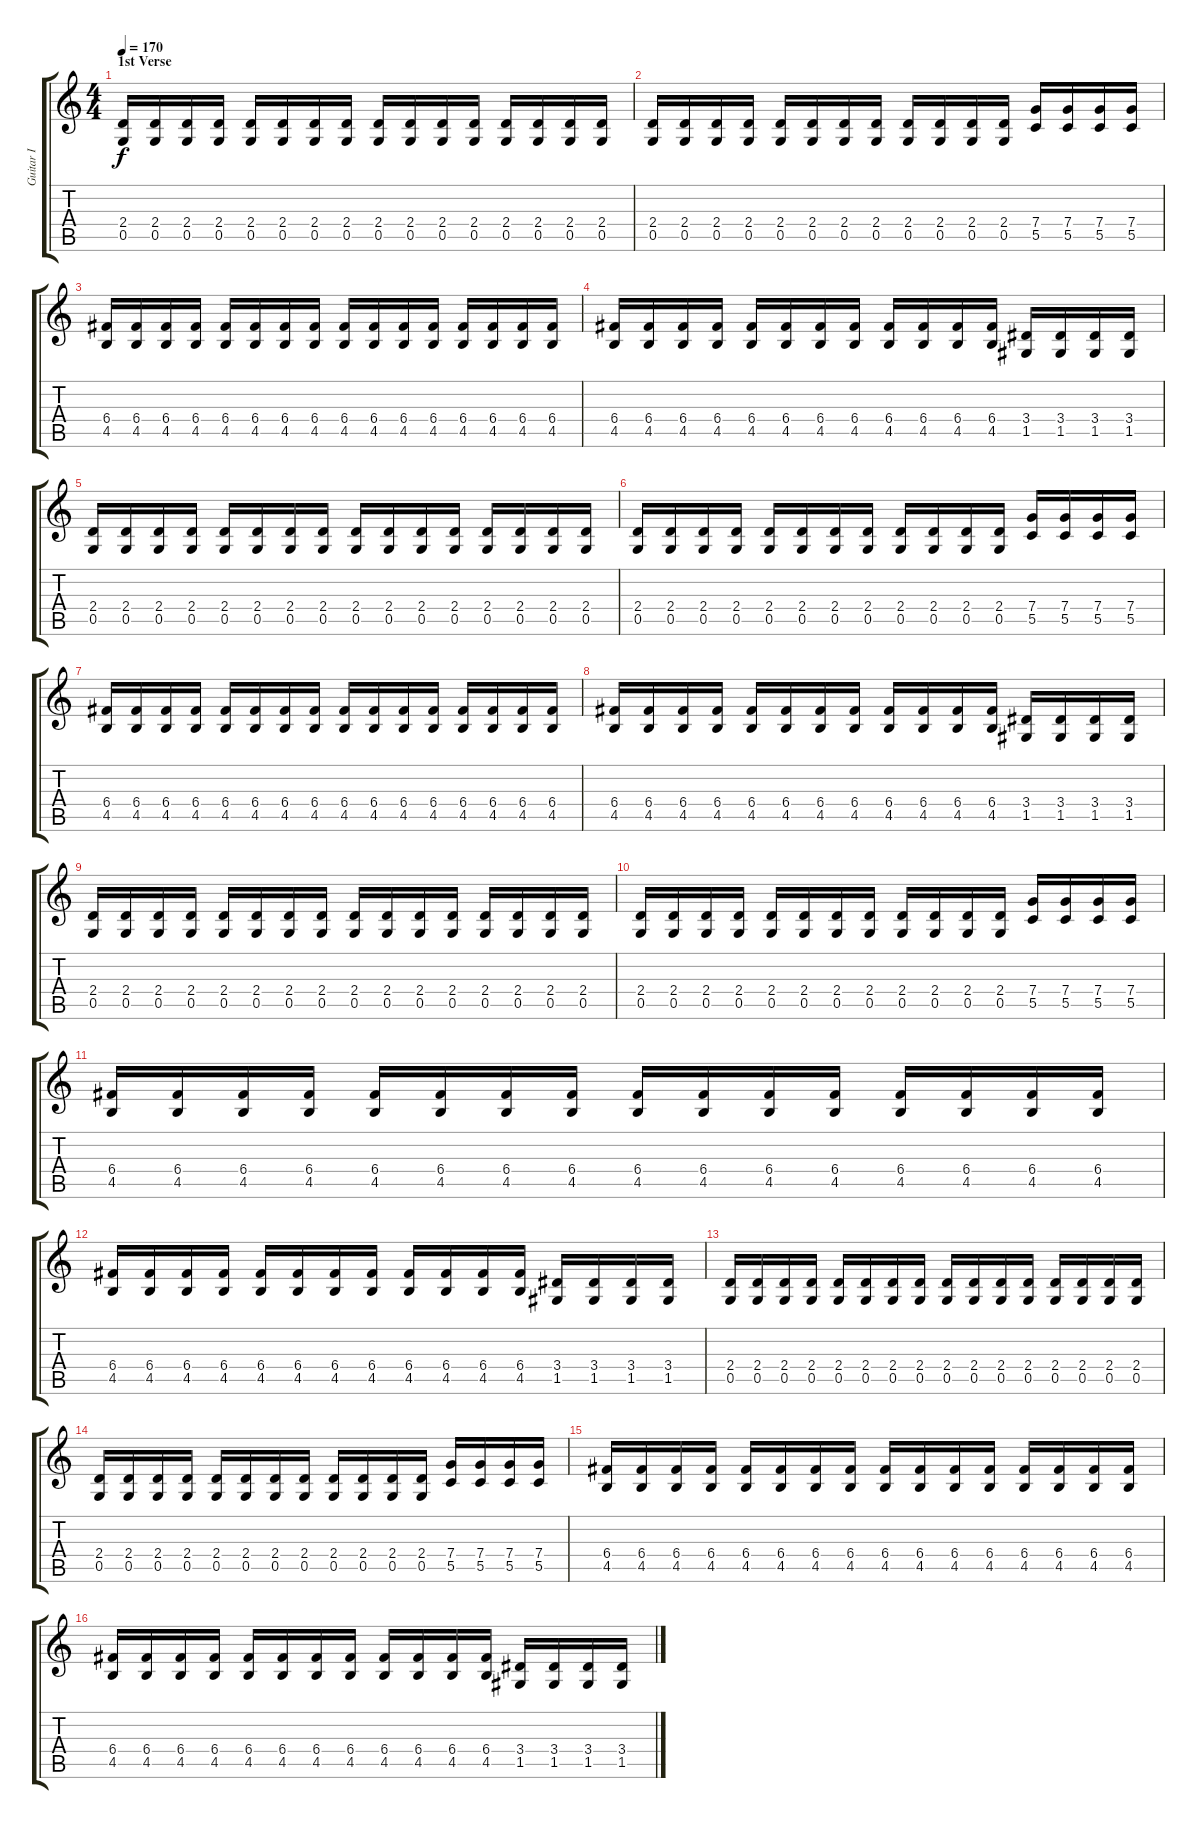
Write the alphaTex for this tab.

\track ("Guitar I" "Guitar I") {instrument distortionguitar}
\staff {score tabs}
\tuning (D4 A3 F3 C3 G2 D2) {hide}
\ts (4 4)
\section ("" "1st Verse")
\tempo 170
\clef g2
\ks c
(2.4 0.5).16{dy f} (2.4 0.5).16 (2.4 0.5).16 (2.4 0.5).16 (2.4 0.5).16 (2.4 0.5).16 (2.4 0.5).16 (2.4 0.5).16 (2.4 0.5).16 (2.4 0.5).16 (2.4 0.5).16 (2.4 0.5).16 (2.4 0.5).16 (2.4 0.5).16 (2.4 0.5).16 (2.4 0.5).16 |
(2.4 0.5).16 (2.4 0.5).16 (2.4 0.5).16 (2.4 0.5).16 (2.4 0.5).16 (2.4 0.5).16 (2.4 0.5).16 (2.4 0.5).16 (2.4 0.5).16 (2.4 0.5).16 (2.4 0.5).16 (2.4 0.5).16 (7.4 5.5).16 (7.4 5.5).16 (7.4 5.5).16 (7.4 5.5).16 |
(6.4 4.5).16 (6.4 4.5).16 (6.4 4.5).16 (6.4 4.5).16 (6.4 4.5).16 (6.4 4.5).16 (6.4 4.5).16 (6.4 4.5).16 (6.4 4.5).16 (6.4 4.5).16 (6.4 4.5).16 (6.4 4.5).16 (6.4 4.5).16 (6.4 4.5).16 (6.4 4.5).16 (6.4 4.5).16 |
(6.4 4.5).16 (6.4 4.5).16 (6.4 4.5).16 (6.4 4.5).16 (6.4 4.5).16 (6.4 4.5).16 (6.4 4.5).16 (6.4 4.5).16 (6.4 4.5).16 (6.4 4.5).16 (6.4 4.5).16 (6.4 4.5).16 (3.4 1.5).16 (3.4 1.5).16 (3.4 1.5).16 (3.4 1.5).16 |
(2.4 0.5).16 (2.4 0.5).16 (2.4 0.5).16 (2.4 0.5).16 (2.4 0.5).16 (2.4 0.5).16 (2.4 0.5).16 (2.4 0.5).16 (2.4 0.5).16 (2.4 0.5).16 (2.4 0.5).16 (2.4 0.5).16 (2.4 0.5).16 (2.4 0.5).16 (2.4 0.5).16 (2.4 0.5).16 |
(2.4 0.5).16 (2.4 0.5).16 (2.4 0.5).16 (2.4 0.5).16 (2.4 0.5).16 (2.4 0.5).16 (2.4 0.5).16 (2.4 0.5).16 (2.4 0.5).16 (2.4 0.5).16 (2.4 0.5).16 (2.4 0.5).16 (7.4 5.5).16 (7.4 5.5).16 (7.4 5.5).16 (7.4 5.5).16 |
(6.4 4.5).16 (6.4 4.5).16 (6.4 4.5).16 (6.4 4.5).16 (6.4 4.5).16 (6.4 4.5).16 (6.4 4.5).16 (6.4 4.5).16 (6.4 4.5).16 (6.4 4.5).16 (6.4 4.5).16 (6.4 4.5).16 (6.4 4.5).16 (6.4 4.5).16 (6.4 4.5).16 (6.4 4.5).16 |
(6.4 4.5).16 (6.4 4.5).16 (6.4 4.5).16 (6.4 4.5).16 (6.4 4.5).16 (6.4 4.5).16 (6.4 4.5).16 (6.4 4.5).16 (6.4 4.5).16 (6.4 4.5).16 (6.4 4.5).16 (6.4 4.5).16 (3.4 1.5).16 (3.4 1.5).16 (3.4 1.5).16 (3.4 1.5).16 |
(2.4 0.5).16 (2.4 0.5).16 (2.4 0.5).16 (2.4 0.5).16 (2.4 0.5).16 (2.4 0.5).16 (2.4 0.5).16 (2.4 0.5).16 (2.4 0.5).16 (2.4 0.5).16 (2.4 0.5).16 (2.4 0.5).16 (2.4 0.5).16 (2.4 0.5).16 (2.4 0.5).16 (2.4 0.5).16 |
(2.4 0.5).16 (2.4 0.5).16 (2.4 0.5).16 (2.4 0.5).16 (2.4 0.5).16 (2.4 0.5).16 (2.4 0.5).16 (2.4 0.5).16 (2.4 0.5).16 (2.4 0.5).16 (2.4 0.5).16 (2.4 0.5).16 (7.4 5.5).16 (7.4 5.5).16 (7.4 5.5).16 (7.4 5.5).16 |
(6.4 4.5).16 (6.4 4.5).16 (6.4 4.5).16 (6.4 4.5).16 (6.4 4.5).16 (6.4 4.5).16 (6.4 4.5).16 (6.4 4.5).16 (6.4 4.5).16 (6.4 4.5).16 (6.4 4.5).16 (6.4 4.5).16 (6.4 4.5).16 (6.4 4.5).16 (6.4 4.5).16 (6.4 4.5).16 |
(6.4 4.5).16 (6.4 4.5).16 (6.4 4.5).16 (6.4 4.5).16 (6.4 4.5).16 (6.4 4.5).16 (6.4 4.5).16 (6.4 4.5).16 (6.4 4.5).16 (6.4 4.5).16 (6.4 4.5).16 (6.4 4.5).16 (3.4 1.5).16 (3.4 1.5).16 (3.4 1.5).16 (3.4 1.5).16 |
(2.4 0.5).16 (2.4 0.5).16 (2.4 0.5).16 (2.4 0.5).16 (2.4 0.5).16 (2.4 0.5).16 (2.4 0.5).16 (2.4 0.5).16 (2.4 0.5).16 (2.4 0.5).16 (2.4 0.5).16 (2.4 0.5).16 (2.4 0.5).16 (2.4 0.5).16 (2.4 0.5).16 (2.4 0.5).16 |
(2.4 0.5).16 (2.4 0.5).16 (2.4 0.5).16 (2.4 0.5).16 (2.4 0.5).16 (2.4 0.5).16 (2.4 0.5).16 (2.4 0.5).16 (2.4 0.5).16 (2.4 0.5).16 (2.4 0.5).16 (2.4 0.5).16 (7.4 5.5).16 (7.4 5.5).16 (7.4 5.5).16 (7.4 5.5).16 |
(6.4 4.5).16 (6.4 4.5).16 (6.4 4.5).16 (6.4 4.5).16 (6.4 4.5).16 (6.4 4.5).16 (6.4 4.5).16 (6.4 4.5).16 (6.4 4.5).16 (6.4 4.5).16 (6.4 4.5).16 (6.4 4.5).16 (6.4 4.5).16 (6.4 4.5).16 (6.4 4.5).16 (6.4 4.5).16 |
(6.4 4.5).16 (6.4 4.5).16 (6.4 4.5).16 (6.4 4.5).16 (6.4 4.5).16 (6.4 4.5).16 (6.4 4.5).16 (6.4 4.5).16 (6.4 4.5).16 (6.4 4.5).16 (6.4 4.5).16 (6.4 4.5).16 (3.4 1.5).16 (3.4 1.5).16 (3.4 1.5).16 (3.4 1.5).16
